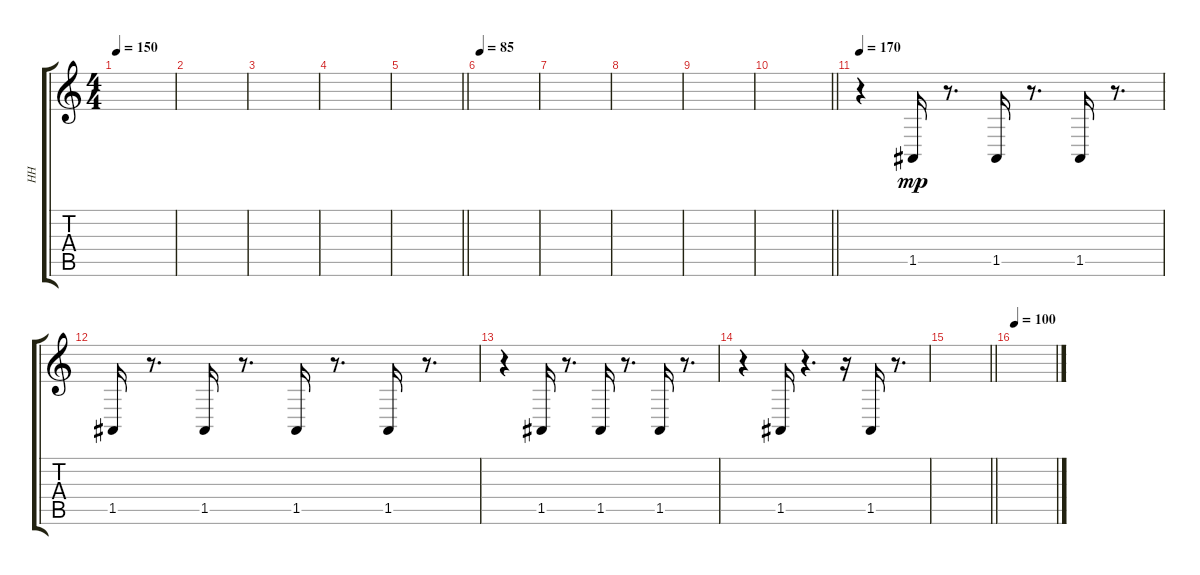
\track ("HH" "HH") {instrument acousticgrandpiano}
\staff {score tabs}
\tuning (E4 B3 G3 D3 A2 E2) {hide}
\ts (4 4)
\section ("" "")
\tempo 150
\clef g2
\ks c
|
|
|
|
\barLineRight lightlight
|
\section ("" "")
\tempo 85
|
|
|
|
\barLineRight lightlight
|
\section ("" "")
\tempo 170
r.4 1.5.16{dy mp} r.8{d} 1.5.16 r.8{d} 1.5.16 r.8{d} |
1.5.16 r.8{d} 1.5.16 r.8{d} 1.5.16 r.8{d} 1.5.16 r.8{d} |
r.4 1.5.16 r.8{d} 1.5.16 r.8{d} 1.5.16 r.8{d} |
r.4 1.5.16 r.4{d} r.16 1.5.16 r.8{d} |
\barLineRight lightlight
|
\section ("" "")
\tempo 100
